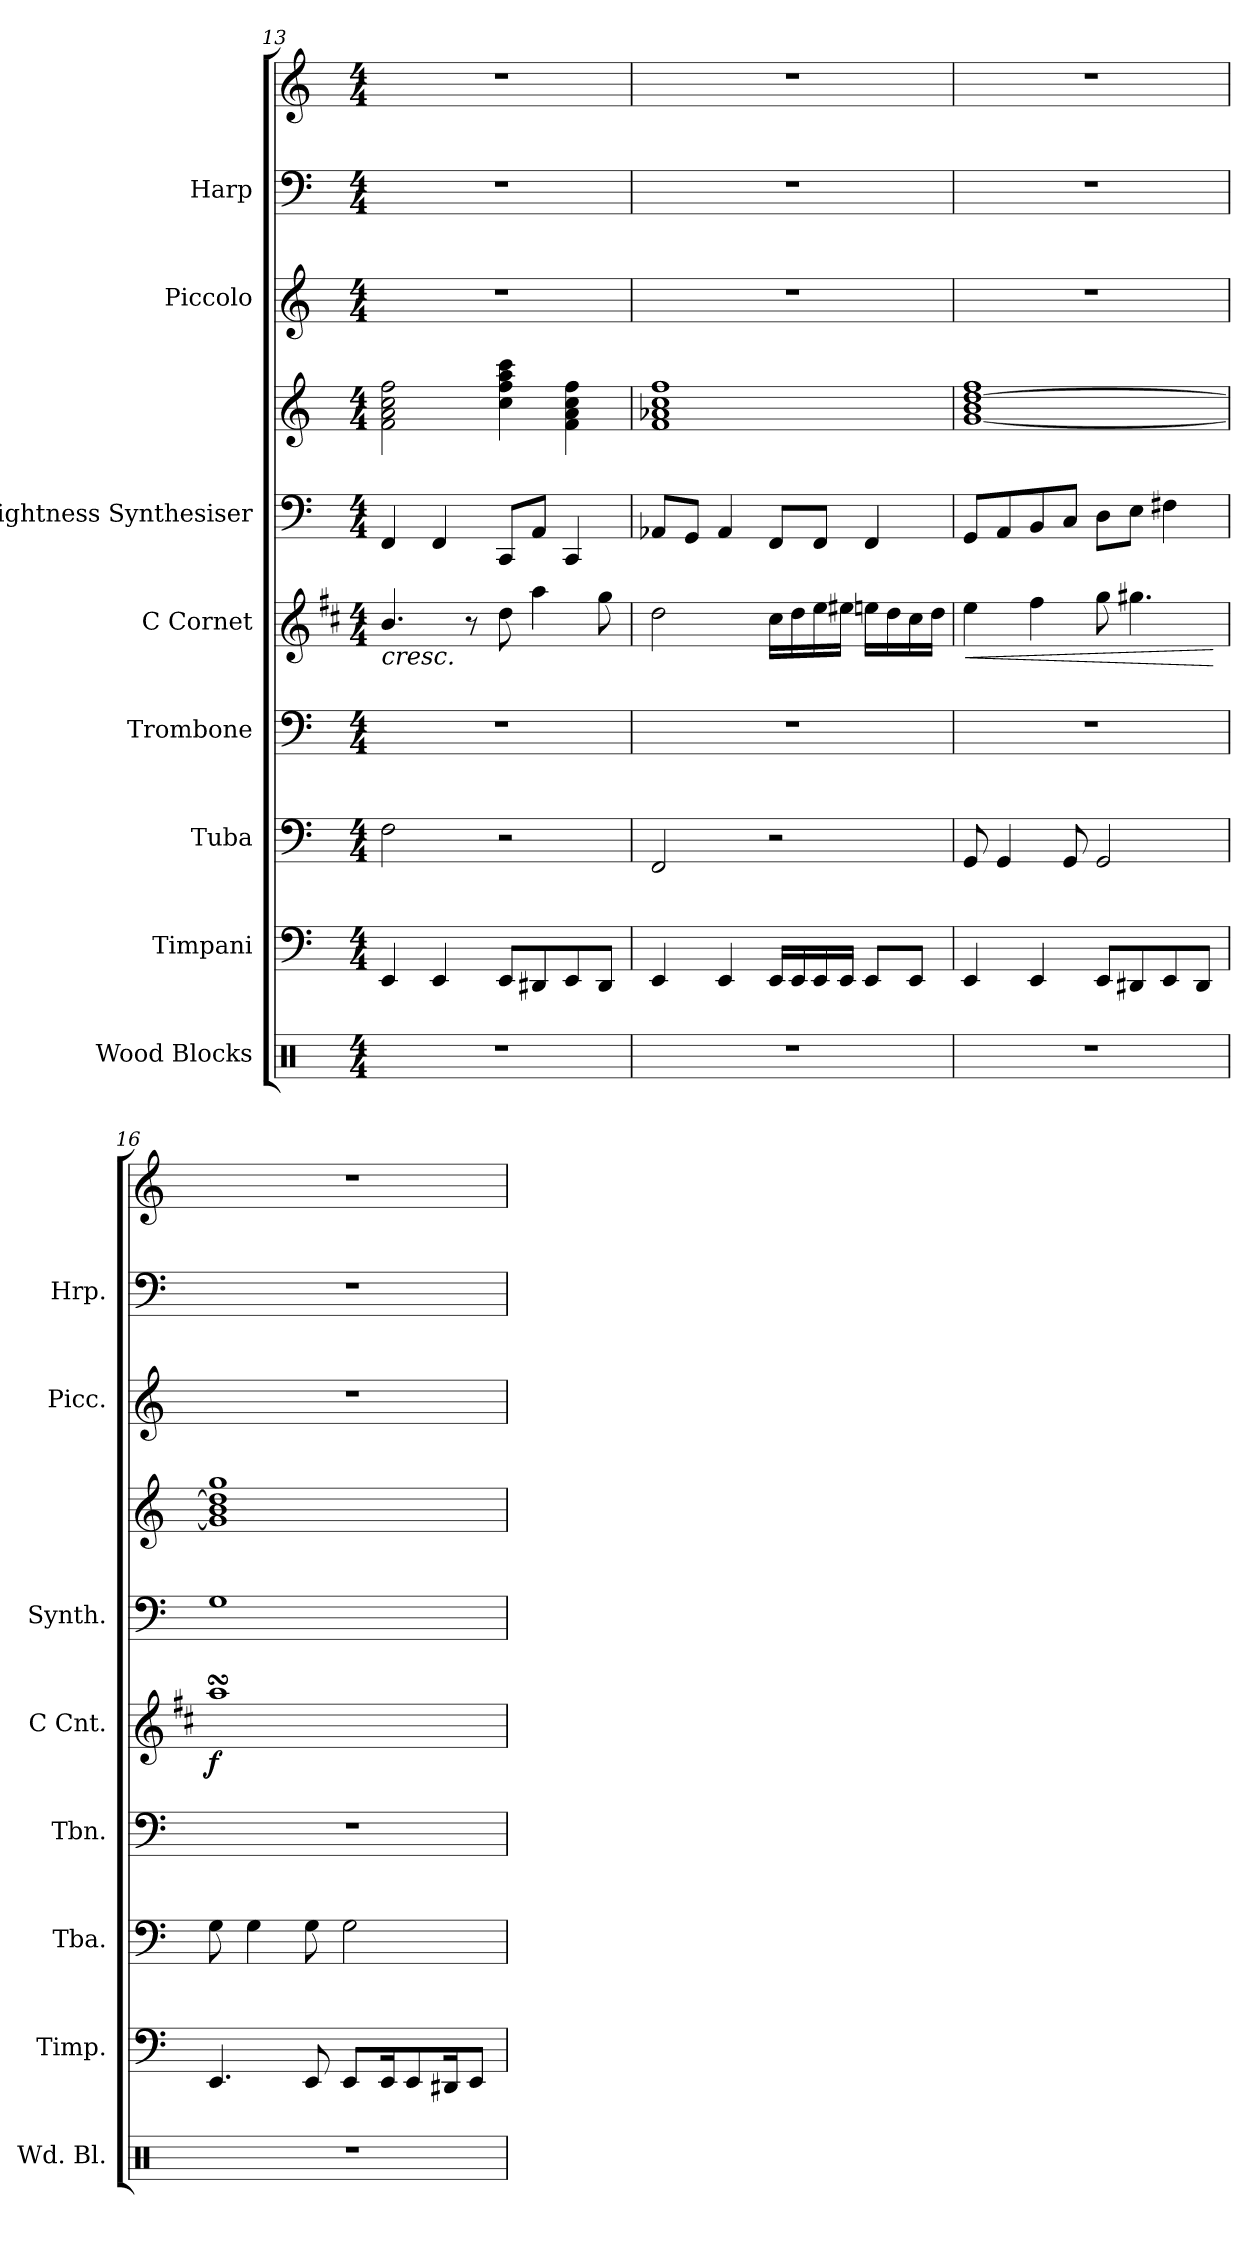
**kern	**kern	**kern	**kern	**kern	**dynam	**kern	**kern	**kern	**kern	**kern
*part8	*part7	*part6	*part5	*part4	*part4	*part3	*part3	*part2	*part1	*part1
*staff10	*staff9	*staff8	*staff7	*staff6	*staff6	*staff5	*staff4	*staff3	*staff2	*staff1
*I"Wood Blocks	*I"Timpani	*I"Tuba	*I"Trombone	*I"C Cornet	*	*I"Brightness Synthesiser	*	*I"Piccolo	*I"Harp	*
*I'Wd. Bl.	*I'Timp.	*I'Tba.	*I'Tbn.	*I'C Cnt.	*	*I'Synth.	*	*I'Picc.	*I'Hrp.	*
*clefX	*clefF4	*clefF4	*clefF4	*clefG2	*	*clefF4	*clefG2	*clefG2	*clefF4	*clefG2
*	*	*	*	*ITrd1c2	*	*	*	*ITrd-7c-12	*	*
*k[]	*k[]	*k[]	*k[]	*k[]	*	*k[]	*k[]	*k[]	*k[]	*k[]
*M4/4	*M4/4	*M4/4	*M4/4	*M4/4	*	*M4/4	*M4/4	*M4/4	*M4/4	*M4/4
=13	=13	=13	=13	=13	=13	=13	=13	=13	=13	=13
!	!	!	!	!LO:TX:b:i:t=cresc.	!	!	!	!	!	!
1r	4EE/	2F\	1r	4.a/	.	4FF/	2f\ 2a\ 2cc\ 2ff\	1r	1r	1r
.	4EE/	.	.	.	.	4FF/	.	.	.	.
.	.	.	.	8r	.	.	.	.	.	.
.	8EE/L	2r	.	8cc\	.	8CC/L	4cc\ 4ff\ 4aa\ 4ccc\	.	.	.
.	8DD#X/	.	.	4gg\	.	8AA/J	.	.	.	.
.	8EE/	.	.	.	.	4CC/	4f\ 4a\ 4cc\ 4ff\	.	.	.
.	8DD#/J	.	.	8ff\	.	.	.	.	.	.
!!LO:PB:g=z
=14	=14	=14	=14	=14	=14	=14	=14	=14	=14	=14
1r	4EE/	2FF/	1r	2cc\	.	8AA-X/L	1f 1a-X 1cc 1ff	1r	1r	1r
.	.	.	.	.	.	8GG/J	.	.	.	.
.	4EE/	.	.	.	.	4AA-/	.	.	.	.
.	16EE/LL	2r	.	16b\LL	.	8FF/L	.	.	.	.
.	16EE/	.	.	16cc\	.	.	.	.	.	.
.	16EE/	.	.	16dd\	.	8FF/J	.	.	.	.
.	16EE/JJ	.	.	16dd#X\JJ	.	.	.	.	.	.
.	8EE/L	.	.	16ddn\LL	.	4FF/	.	.	.	.
.	.	.	.	16cc\	.	.	.	.	.	.
.	8EE/J	.	.	16b\	.	.	.	.	.	.
.	.	.	.	16cc\JJ	.	.	.	.	.	.
=15	=15	=15	=15	=15	=15	=15	=15	=15	=15	=15
!	!	!	!	!	!LO:HP:b	!	!	!	!	!
1r	4EE/	8GG/	1r	4dd\	<	8GG/L	[1g 1b [1dd 1ff	1r	1r	1r
.	.	4GG/	.	.	.	8AA/	.	.	.	.
.	4EE/	.	.	4ee\	.	8BB/	.	.	.	.
.	.	8GG/	.	.	.	8C/J	.	.	.	.
.	8EE/L	2GG/	.	8ff\	.	8D\L	.	.	.	.
.	8DD#X/	.	.	4.ff#X\	.	8E\J	.	.	.	.
.	8EE/	.	.	.	.	4F#X\	.	.	.	.
.	8DD#/J	.	.	.	.	.	.	.	.	.
.	.	.	.	.	[	.	.	.	.	.
=16	=16	=16	=16	=16	=16	=16	=16	=16	=16	=16
!	!	!	!	!	!LO:DY:b	!	!	!	!	!
1r	4.EE/	8G\	1r	1ggsSSS	f	1G	1g] 1b 1dd] 1gg	1r	1r	1r
.	.	4G\	.	.	.	.	.	.	.	.
.	8EE/	8G\	.	.	.	.	.	.	.	.
.	8EE/L	2G\	.	.	.	.	.	.	.	.
.	16EE/K	.	.	.	.	.	.	.	.	.
.	8EE/	.	.	.	.	.	.	.	.	.
.	16DD#X/K	.	.	.	.	.	.	.	.	.
.	8EE/J	.	.	.	.	.	.	.	.	.
=	=	=	=	=	=	=	=	=	=	=
*-	*-	*-	*-	*-	*-	*-	*-	*-	*-	*-
